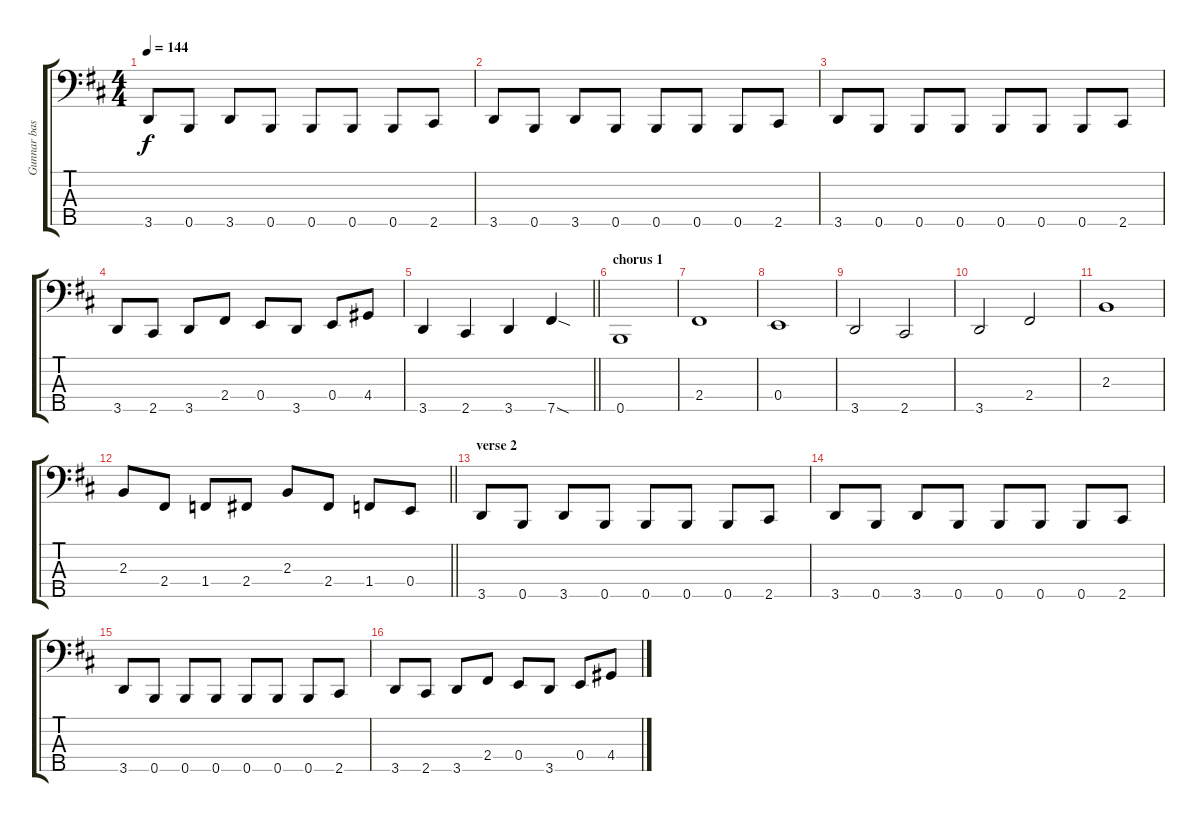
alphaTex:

\track ("Gunnar bass" "Gunnar bas") {instrument electricbassfinger}
\staff {score tabs}
\tuning (G2 D2 A1 E1 B0) {hide}
\ts (4 4)
\tempo 144
\clef f4
\ks bminor
3.5.8{dy f} 0.5.8 3.5.8 0.5.8 0.5.8 0.5.8 0.5.8 2.5.8 |
3.5.8 0.5.8 3.5.8 0.5.8 0.5.8 0.5.8 0.5.8 2.5.8 |
3.5.8 0.5.8 0.5.8 0.5.8 0.5.8 0.5.8 0.5.8 2.5.8 |
3.5.8 2.5.8 3.5.8 2.4.8 0.4.8 3.5.8 0.4.8 4.4.8 |
\barLineRight lightlight
3.5.4 2.5.4 3.5.4 7.5{sod}.4 |
\section ("" "chorus 1")
0.5.1 |
2.4.1 |
0.4.1 |
3.5.2 2.5.2 |
3.5.2 2.4.2 |
2.3.1 |
\barLineRight lightlight
2.3.8 2.4.8 1.4.8 2.4.8 2.3.8 2.4.8 1.4.8 0.4.8 |
\section ("" "verse 2")
3.5.8 0.5.8 3.5.8 0.5.8 0.5.8 0.5.8 0.5.8 2.5.8 |
3.5.8 0.5.8 3.5.8 0.5.8 0.5.8 0.5.8 0.5.8 2.5.8 |
3.5.8 0.5.8 0.5.8 0.5.8 0.5.8 0.5.8 0.5.8 2.5.8 |
3.5.8 2.5.8 3.5.8 2.4.8 0.4.8 3.5.8 0.4.8 4.4.8
